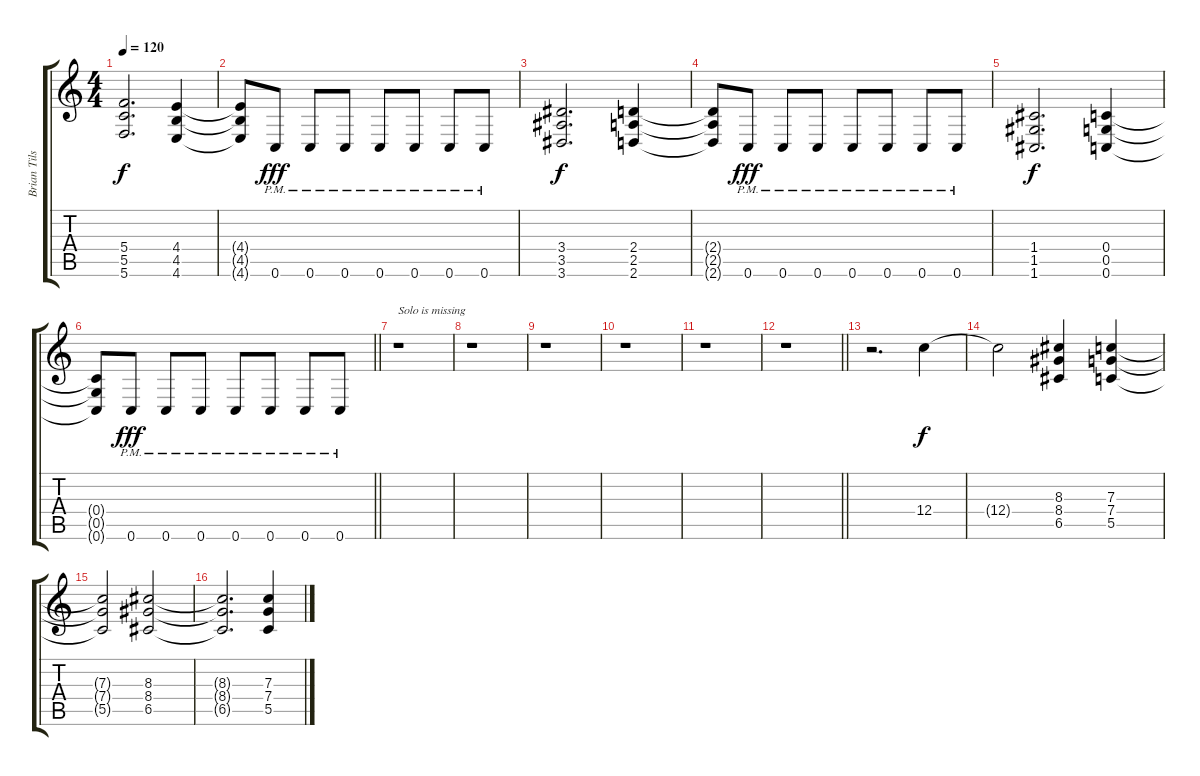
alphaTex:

\track ("Brian Tilse" "Brian Tils") {instrument distortionguitar}
\staff {score tabs}
\tuning (D4 A3 F3 C3 G2 C2) {hide}
\ts (4 4)
\tempo 120
\clef g2
\ks c
(5.4 5.5 5.6).2{d dy f} (4.4 4.5 4.6).4 |
(4.4{t} 4.5{t} 4.6{t}).8 0.6{pm}.8{dy fff} 0.6{pm}.8 0.6{pm}.8 0.6{pm}.8 0.6{pm}.8 0.6{pm}.8 0.6{pm}.8 |
(3.4 3.5 3.6).2{d dy f} (2.4 2.5 2.6).4 |
(2.4{t} 2.5{t} 2.6{t}).8 0.6{pm}.8{dy fff} 0.6{pm}.8 0.6{pm}.8 0.6{pm}.8 0.6{pm}.8 0.6{pm}.8 0.6{pm}.8 |
(1.4 1.5 1.6).2{d dy f} (0.4 0.5 0.6).4 |
\barLineRight lightlight
(0.4{t} 0.5{t} 0.6{t}).8 0.6{pm}.8{dy fff} 0.6{pm}.8 0.6{pm}.8 0.6{pm}.8 0.6{pm}.8 0.6{pm}.8 0.6{pm}.8 |
r.1{txt "Solo is missing"} |
r.1 |
r.1 |
r.1 |
r.1 |
\barLineRight lightlight
r.1 |
r.2{d} 12.4.4{dy f} |
12.4{t}.2 (8.3 8.4 6.5).4 (7.3 7.4 5.5).4 |
(7.3{t} 7.4{t} 5.5{t}).2 (8.3 8.4 6.5).2 |
(8.3{t} 8.4{t} 6.5{t}).2{d} (7.3 7.4 5.5).4
